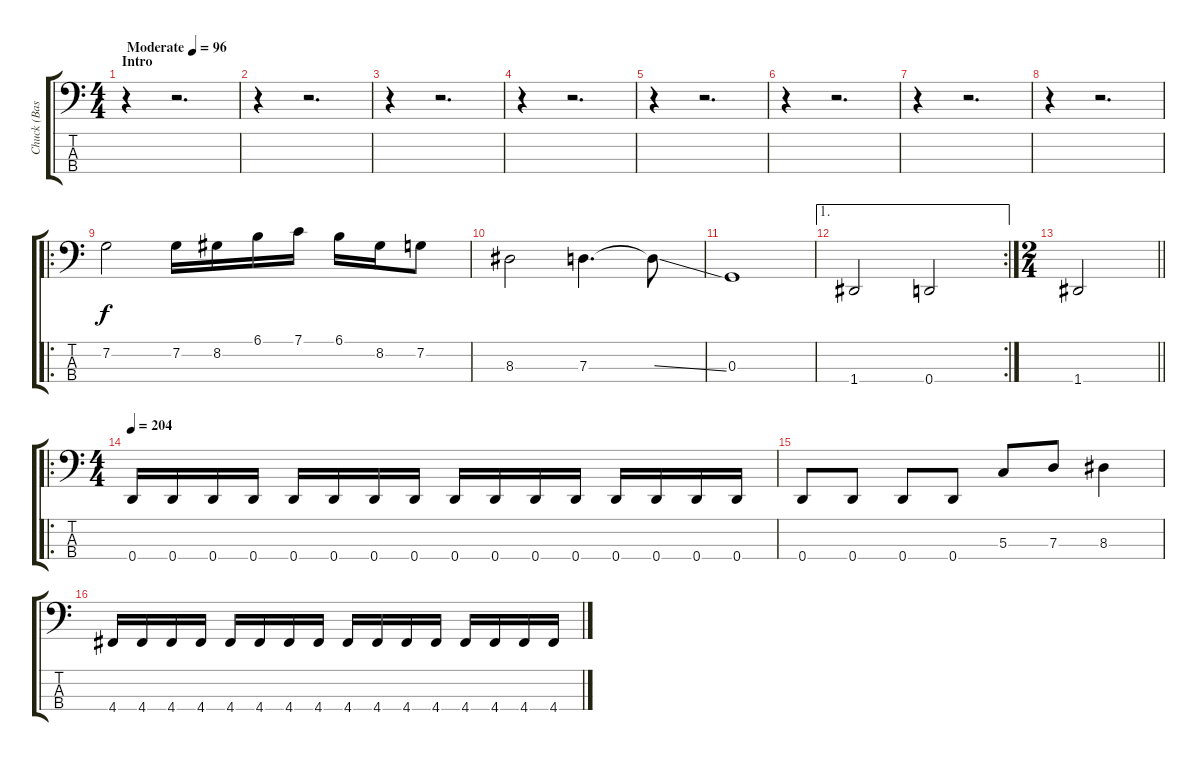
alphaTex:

\track ("Chuck (Bass)" "Chuck (Bas") {instrument electricbasspick}
\staff {score tabs}
\tuning (F2 C2 G1 D1) {hide}
\ts (4 4)
\section ("" "Intro")
\tempo (96 "Moderate")
\clef f4
\ks c
r.4{dy f instrument electricbasspick} r.2{d} |
r.4 r.2{d} |
r.4 r.2{d} |
r.4 r.2{d} |
r.4 r.2{d} |
r.4 r.2{d} |
r.4 r.2{d} |
r.4 r.2{d} |
\ro
7.2.2 7.2.16 8.2.16 6.1.16 7.1.16 6.1.16 8.2.16 7.2.8 |
8.3.2 7.3.4{d} 7.3{ss t}.8 |
0.3.1 |
\ae 1
\rc 2
1.4.2 0.4.2 |
\ts (2 4)
\barLineRight lightlight
1.4.2 |
\ro
\ts (4 4)
\section ("" "")
\tempo 225
\tempo 204
0.4.16 0.4.16 0.4.16 0.4.16 0.4.16 0.4.16 0.4.16 0.4.16 0.4.16 0.4.16 0.4.16 0.4.16 0.4.16 0.4.16 0.4.16 0.4.16 |
0.4.8 0.4.8 0.4.8 0.4.8 5.3.8 7.3.8 8.3.4 |
4.4.16 4.4.16 4.4.16 4.4.16 4.4.16 4.4.16 4.4.16 4.4.16 4.4.16 4.4.16 4.4.16 4.4.16 4.4.16 4.4.16 4.4.16 4.4.16
